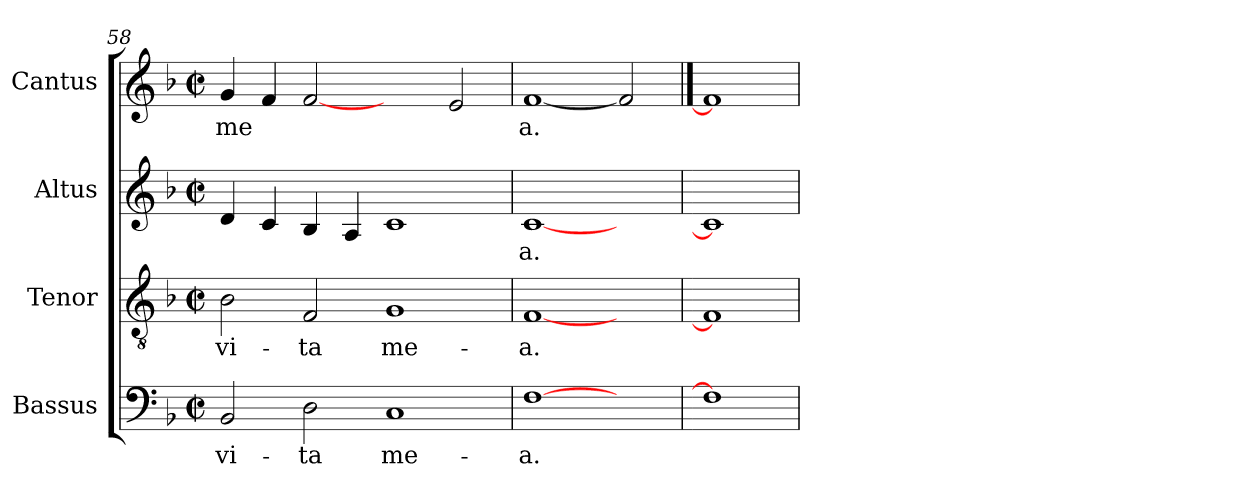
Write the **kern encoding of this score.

**kern	**text	**kern	**text	**kern	**text	**kern	**text
*part4	*part4	*part3	*part3	*part2	*part2	*part1	*part1
*staff4	*staff4	*staff3	*staff3	*staff2	*staff2	*staff1	*staff1
*I"Bassus	*	*I"Tenor	*	*I"Altus	*	*I"Cantus	*
*clefF4	*	*clefGv2	*	*clefG2	*	*clefG2	*
*k[b-]	*	*k[b-]	*	*k[b-]	*	*k[b-]	*
*F:	*	*F:	*	*F:	*	*F:	*
*M2/2	*	*M2/2	*	*M2/2	*	*M2/2	*
*met(c|)	*	*met(c|)	*	*met(c|)	*	*met(c|)	*
=58	=58	=58	=58	=58	=58	=58	=58
!	!LO:LY:b:cj	!	!LO:LY:b:cj	!	!	!	!LO:LY:b
2BB-/	vi-	2B-\	vi-	4d/	.	4g/	me
.	.	.	.	4c/	.	4f/	.
!	!LO:LY:b:cj	!	!LO:LY:b:cj	!	!	!	!
2D\	-ta	2F/	-ta	4B-/	.	[2f	.
.	.	.	.	4A/	.	.	.
!	!LO:LY:b:cj	!	!LO:LY:b:cj	!	!	!	!
1C	me-	1G	me-	1c	.	2ryy	.
.	.	.	.	.	.	2e/	.
=59	=59	=59	=59	=59	=59	=59	=59
!	!LO:LY:b:cj	!	!LO:LY:b:cj	!	!LO:LY:b:cj	!	!LO:LY:b:cj
[1F	-a.	[1F	-a.	[1c	a.	[1f	a.
2ryy	.	2ryy	.	2ryy	.	2f]	.
=60	==60	=60	==60	=60	==60	==60	==60
1F]	.	1F]	.	1c]	.	1f]	.
=	=	=	=	=	=	=	=
*-	*-	*-	*-	*-	*-	*-	*-
